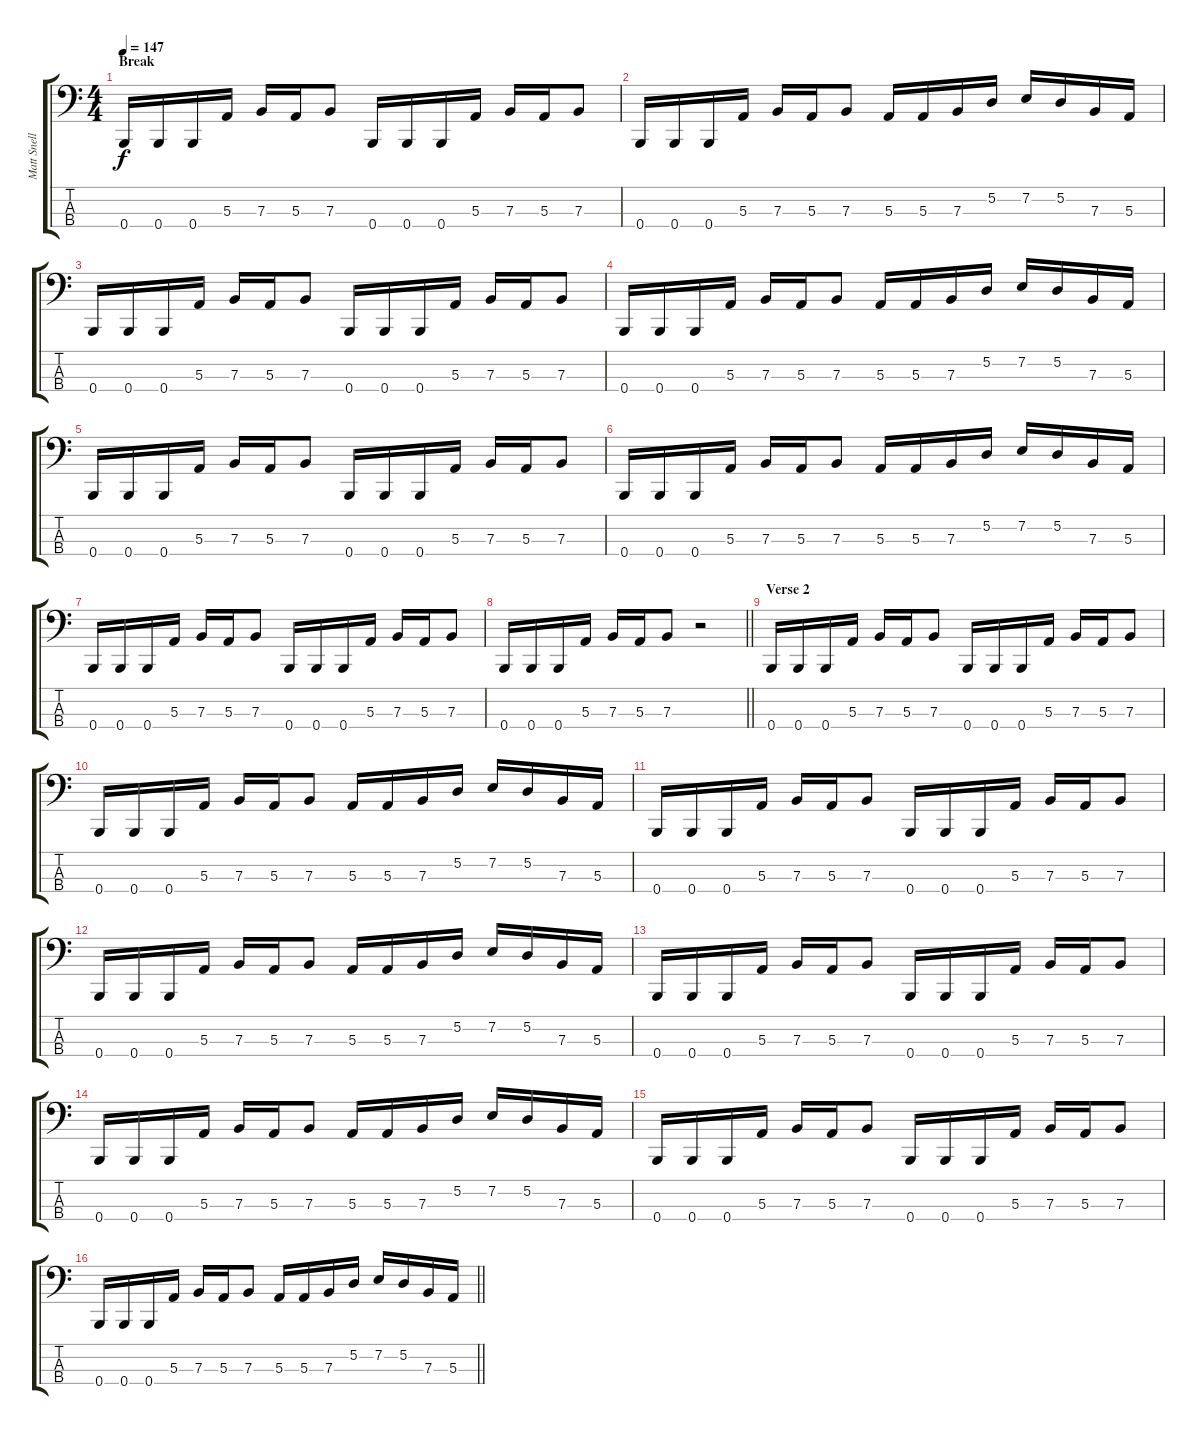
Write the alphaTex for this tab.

\track ("Matt Snell (Bass)" "Matt Snell") {instrument electricbasspick}
\staff {score tabs}
\tuning (D2 A1 E1 B0) {hide}
\ts (4 4)
\section ("" "Break")
\tempo 147
\clef f4
\ks c
0.4.16{dy f} 0.4.16 0.4.16 5.3.16 7.3.16 5.3.16 7.3.8 0.4.16 0.4.16 0.4.16 5.3.16 7.3.16 5.3.16 7.3.8 |
0.4.16 0.4.16 0.4.16 5.3.16 7.3.16 5.3.16 7.3.8 5.3.16 5.3.16 7.3.16 5.2.16 7.2.16 5.2.16 7.3.16 5.3.16 |
0.4.16 0.4.16 0.4.16 5.3.16 7.3.16 5.3.16 7.3.8 0.4.16 0.4.16 0.4.16 5.3.16 7.3.16 5.3.16 7.3.8 |
0.4.16 0.4.16 0.4.16 5.3.16 7.3.16 5.3.16 7.3.8 5.3.16 5.3.16 7.3.16 5.2.16 7.2.16 5.2.16 7.3.16 5.3.16 |
0.4.16 0.4.16 0.4.16 5.3.16 7.3.16 5.3.16 7.3.8 0.4.16 0.4.16 0.4.16 5.3.16 7.3.16 5.3.16 7.3.8 |
0.4.16 0.4.16 0.4.16 5.3.16 7.3.16 5.3.16 7.3.8 5.3.16 5.3.16 7.3.16 5.2.16 7.2.16 5.2.16 7.3.16 5.3.16 |
0.4.16 0.4.16 0.4.16 5.3.16 7.3.16 5.3.16 7.3.8 0.4.16 0.4.16 0.4.16 5.3.16 7.3.16 5.3.16 7.3.8 |
\barLineRight lightlight
0.4.16 0.4.16 0.4.16 5.3.16 7.3.16 5.3.16 7.3.8 r.2 |
\section ("" "Verse 2")
0.4.16 0.4.16 0.4.16 5.3.16 7.3.16 5.3.16 7.3.8 0.4.16 0.4.16 0.4.16 5.3.16 7.3.16 5.3.16 7.3.8 |
0.4.16 0.4.16 0.4.16 5.3.16 7.3.16 5.3.16 7.3.8 5.3.16 5.3.16 7.3.16 5.2.16 7.2.16 5.2.16 7.3.16 5.3.16 |
0.4.16 0.4.16 0.4.16 5.3.16 7.3.16 5.3.16 7.3.8 0.4.16 0.4.16 0.4.16 5.3.16 7.3.16 5.3.16 7.3.8 |
0.4.16 0.4.16 0.4.16 5.3.16 7.3.16 5.3.16 7.3.8 5.3.16 5.3.16 7.3.16 5.2.16 7.2.16 5.2.16 7.3.16 5.3.16 |
0.4.16 0.4.16 0.4.16 5.3.16 7.3.16 5.3.16 7.3.8 0.4.16 0.4.16 0.4.16 5.3.16 7.3.16 5.3.16 7.3.8 |
0.4.16 0.4.16 0.4.16 5.3.16 7.3.16 5.3.16 7.3.8 5.3.16 5.3.16 7.3.16 5.2.16 7.2.16 5.2.16 7.3.16 5.3.16 |
0.4.16 0.4.16 0.4.16 5.3.16 7.3.16 5.3.16 7.3.8 0.4.16 0.4.16 0.4.16 5.3.16 7.3.16 5.3.16 7.3.8 |
\barLineRight lightlight
0.4.16 0.4.16 0.4.16 5.3.16 7.3.16 5.3.16 7.3.8 5.3.16 5.3.16 7.3.16 5.2.16 7.2.16 5.2.16 7.3.16 5.3.16
